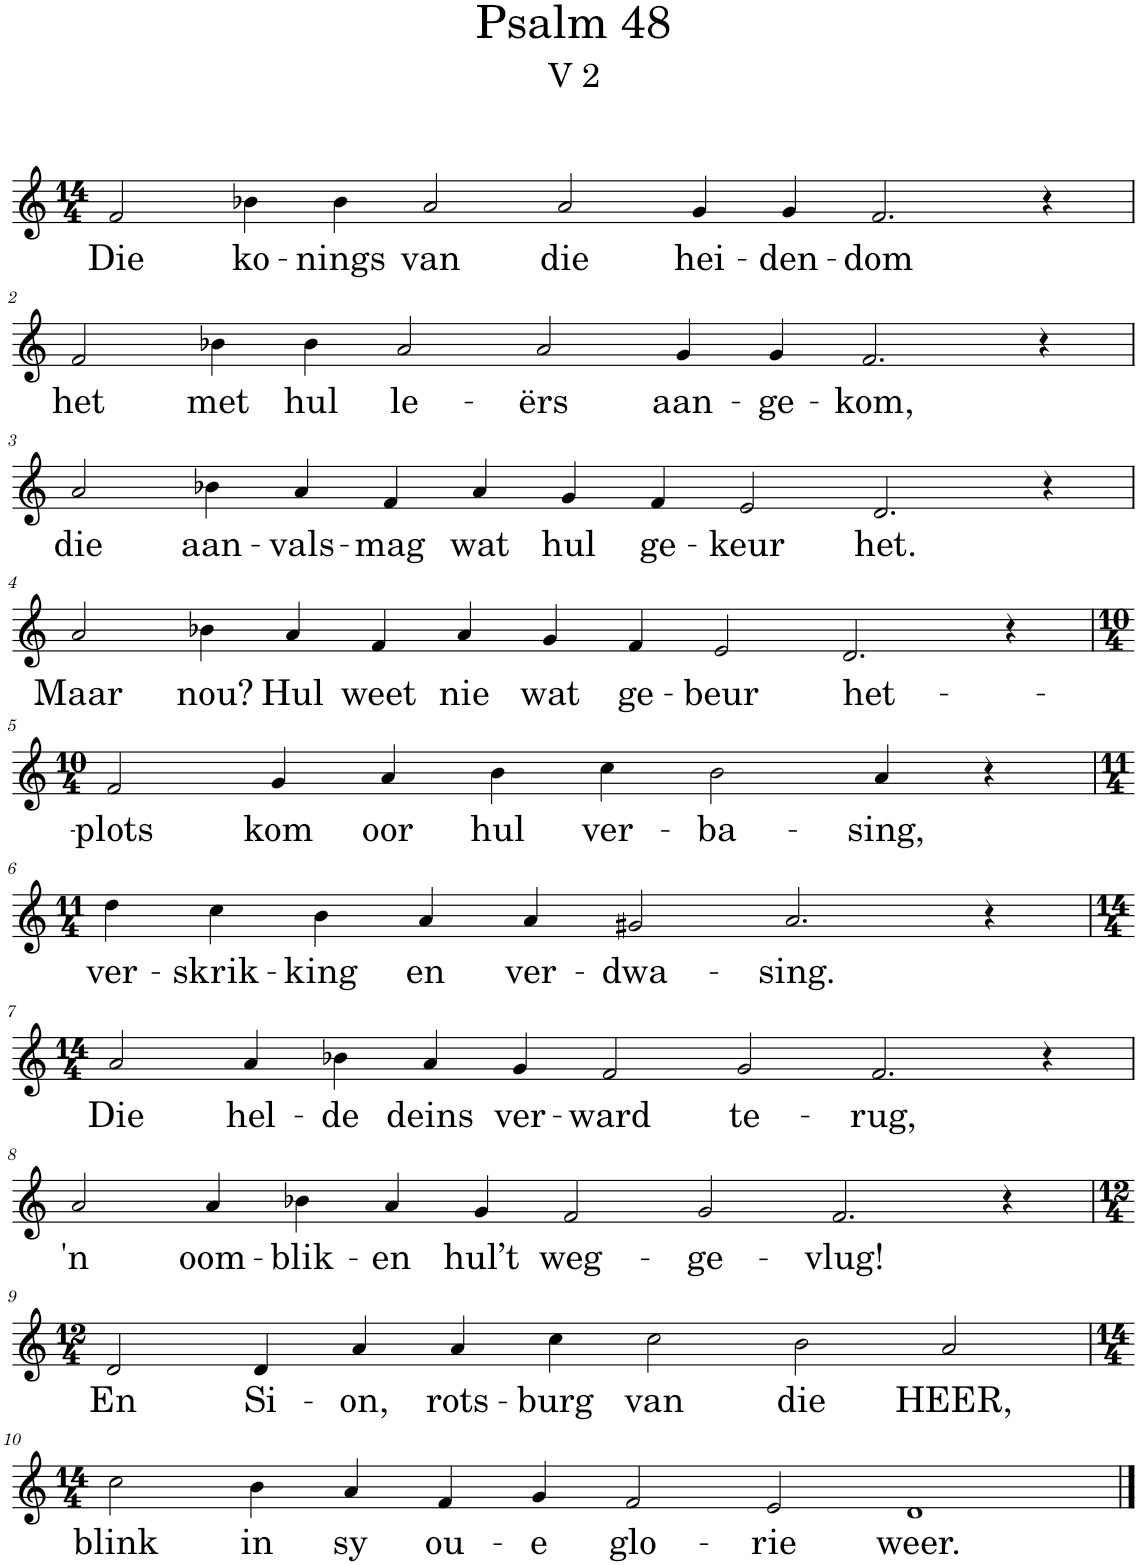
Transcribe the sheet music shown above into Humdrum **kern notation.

**kern	**text
*part1	*part1
*staff1	*staff1
*I"Pipe Organ	*
*I'Org.	*
*clefG2	*
*k[]	*
*M14/4	*
=1	=1
!	!LO:LY:b
2f/	Die
!	!LO:LY:b
4b-X\	ko-
!	!LO:LY:b
4b-\	-nings
!	!LO:LY:b
2a/	van
!	!LO:LY:b
2a/	die
!	!LO:LY:b
4g/	hei-
!	!LO:LY:b
4g/	-den-
!	!LO:LY:b
2.f/	-dom
4r	.
!!LO:LB:g=z
=2	=2
!	!LO:LY:b
2f/	het
!	!LO:LY:b
4b-X\	met
!	!LO:LY:b
4b-\	hul
!	!LO:LY:b
2a/	le-
!	!LO:LY:b
2a/	-ërs
!	!LO:LY:b
4g/	aan-
!	!LO:LY:b
4g/	-ge-
!	!LO:LY:b
2.f/	-kom,
4r	.
!!LO:LB:g=z
=3	=3
!	!LO:LY:b
2a/	die
!	!LO:LY:b
4b-X\	aan-
!	!LO:LY:b
4a/	-vals-
!	!LO:LY:b
4f/	-mag
!	!LO:LY:b
4a/	wat
!	!LO:LY:b
4g/	hul
!	!LO:LY:b
4f/	ge-
!	!LO:LY:b
2e/	-keur
!	!LO:LY:b
2.d/	het.
4r	.
!!LO:LB:g=z
=4	=4
!	!LO:LY:b
2a/	Maar
!	!LO:LY:b
4b-X\	nou?
!	!LO:LY:b
4a/	Hul
!	!LO:LY:b
4f/	weet
!	!LO:LY:b
4a/	nie
!	!LO:LY:b
4g/	wat
!	!LO:LY:b
4f/	ge-
!	!LO:LY:b
2e/	-beur
!	!LO:LY:b
2.d/	het-
4r	.
!!LO:LB:g=z
=5	=5
*M10/4	*
!	!LO:LY:b
2f/	-plots
!	!LO:LY:b
4g/	kom
!	!LO:LY:b
4a/	oor
!	!LO:LY:b
4b\	hul
!	!LO:LY:b
4cc\	ver-
!	!LO:LY:b
2b\	-ba-
!	!LO:LY:b
4a/	-sing,
4r	.
!!LO:LB:g=z
=6	=6
*M11/4	*
!	!LO:LY:b
4dd\	ver-
!	!LO:LY:b
4cc\	-skrik-
!	!LO:LY:b
4b\	-king
!	!LO:LY:b
4a/	en
!	!LO:LY:b
4a/	ver-
!	!LO:LY:b
2g#X/	-dwa-
!	!LO:LY:b
2.a/	-sing.
4r	.
!!LO:LB:g=z
=7	=7
*M14/4	*
!	!LO:LY:b
2a/	Die
!	!LO:LY:b
4a/	hel-
!	!LO:LY:b
4b-X\	-de
!	!LO:LY:b
4a/	deins
!	!LO:LY:b
4g/	ver-
!	!LO:LY:b
2f/	-ward
!	!LO:LY:b
2g/	te-
!	!LO:LY:b
2.f/	-rug,
4r	.
!!LO:LB:g=z
=8	=8
!	!LO:LY:b
2a/	'n
!	!LO:LY:b
4a/	oom-
!	!LO:LY:b
4b-X\	-blik-
!	!LO:LY:b
4a/	-en
!	!LO:LY:b
4g/	hul’t
!	!LO:LY:b
2f/	weg-
!	!LO:LY:b
2g/	-ge-
!	!LO:LY:b
2.f/	-vlug!
4r	.
!!LO:LB:g=z
=9	=9
*M12/4	*
!	!LO:LY:b
2d/	En
!	!LO:LY:b
4d/	Si-
!	!LO:LY:b
4a/	-on,
!	!LO:LY:b
4a/	rots-
!	!LO:LY:b
4cc\	-burg
!	!LO:LY:b
2cc\	van
!	!LO:LY:b
2b\	die
!	!LO:LY:b
2a/	HEER,
!!LO:LB:g=z
=10	=10
*M14/4	*
!	!LO:LY:b
2cc\	blink
!	!LO:LY:b
4b\	in
!	!LO:LY:b
4a/	sy
!	!LO:LY:b
4f/	ou-
!	!LO:LY:b
4g/	-e
!	!LO:LY:b
2f/	glo-
!	!LO:LY:b
2e/	-rie
!	!LO:LY:b
1d	weer.
==	==
*-	*-
